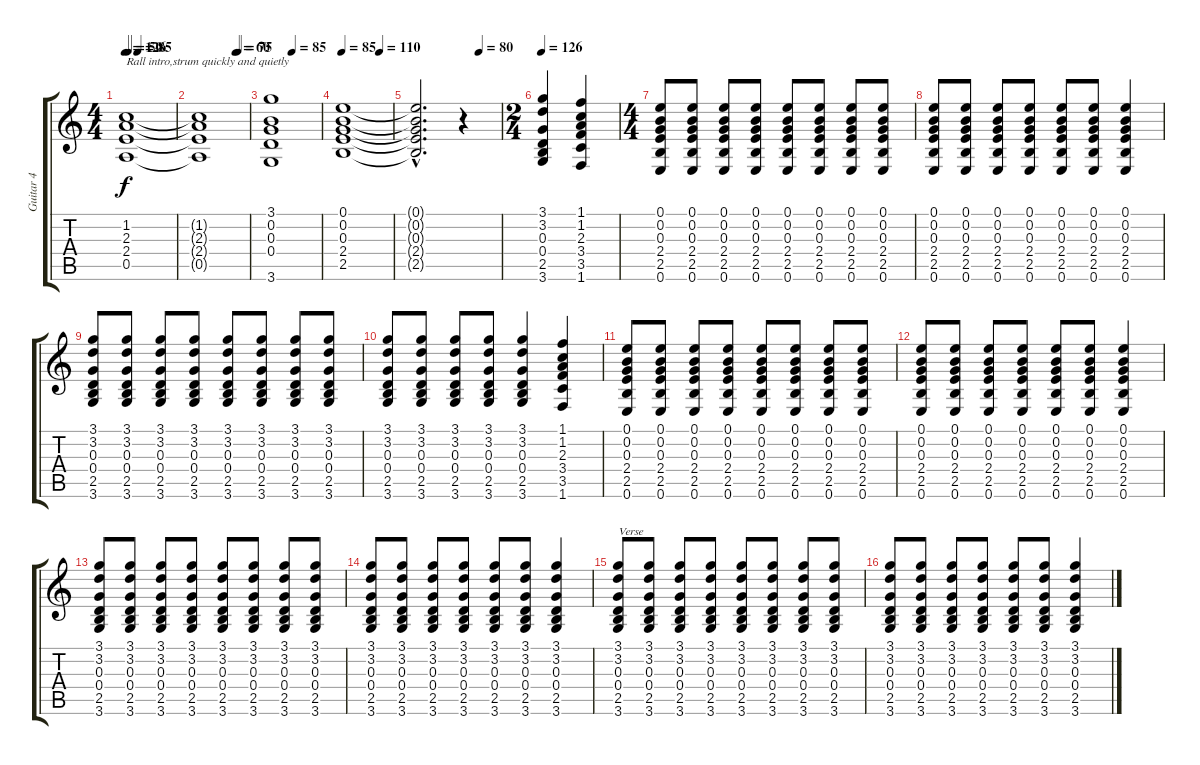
\track ("Guitar 4" "Guitar 4") {instrument acousticguitarsteel}
\staff {score tabs}
\tuning (E4 B3 G3 D3 A2 E2) {hide}
\ts (4 4)
\tempo 126
\tempo 1
\tempo (50 0.0625)
\tempo (85 0.25)
\tempo 126
\clef g2
\ks c
(1.2 2.3 2.4 0.5).1{txt "Rall intro,strum quickly and quietly" dy f instrument acousticguitarsteel} |
\tempo (60 0.75)
\tempo (75 0.7916666666666666)
(1.2{t} 2.3{t} 2.4{t} 0.5{t}).1 |
\tempo (85 0.4375)
(3.1 0.2 0.3 0.4 3.6).1 |
\tempo 85
\tempo (110 0.75)
(0.1 0.2 0.3 2.4 2.5).1 |
\tempo (80 0.75)
(0.1{hac t} 0.2{hac t} 0.3{hac t} 2.4{hac t} 2.5{hac t}).2{d} r.4 |
\ts (2 4)
\tempo 126
(3.1 3.2 0.3 0.4 2.5 3.6).4 (1.1 1.2 2.3 3.4 3.5 1.6).4 |
\ts (4 4)
(0.1 0.2 0.3 2.4 2.5 0.6).8 (0.1 0.2 0.3 2.4 2.5 0.6).8 (0.1 0.2 0.3 2.4 2.5 0.6).8 (0.1 0.2 0.3 2.4 2.5 0.6).8 (0.1 0.2 0.3 2.4 2.5 0.6).8 (0.1 0.2 0.3 2.4 2.5 0.6).8 (0.1 0.2 0.3 2.4 2.5 0.6).8 (0.1 0.2 0.3 2.4 2.5 0.6).8 |
(0.1 0.2 0.3 2.4 2.5 0.6).8 (0.1 0.2 0.3 2.4 2.5 0.6).8 (0.1 0.2 0.3 2.4 2.5 0.6).8 (0.1 0.2 0.3 2.4 2.5 0.6).8 (0.1 0.2 0.3 2.4 2.5 0.6).8 (0.1 0.2 0.3 2.4 2.5 0.6).8 (0.1 0.2 0.3 2.4 2.5 0.6).4 |
(3.1 3.2 0.3 0.4 2.5 3.6).8 (3.1 3.2 0.3 0.4 2.5 3.6).8 (3.1 3.2 0.3 0.4 2.5 3.6).8 (3.1 3.2 0.3 0.4 2.5 3.6).8 (3.1 3.2 0.3 0.4 2.5 3.6).8 (3.1 3.2 0.3 0.4 2.5 3.6).8 (3.1 3.2 0.3 0.4 2.5 3.6).8 (3.1 3.2 0.3 0.4 2.5 3.6).8 |
(3.1 3.2 0.3 0.4 2.5 3.6).8 (3.1 3.2 0.3 0.4 2.5 3.6).8 (3.1 3.2 0.3 0.4 2.5 3.6).8 (3.1 3.2 0.3 0.4 2.5 3.6).8 (3.1 3.2 0.3 0.4 2.5 3.6).4 (1.1 1.2 2.3 3.4 3.5 1.6).4 |
(0.1 0.2 0.3 2.4 2.5 0.6).8 (0.1 0.2 0.3 2.4 2.5 0.6).8 (0.1 0.2 0.3 2.4 2.5 0.6).8 (0.1 0.2 0.3 2.4 2.5 0.6).8 (0.1 0.2 0.3 2.4 2.5 0.6).8 (0.1 0.2 0.3 2.4 2.5 0.6).8 (0.1 0.2 0.3 2.4 2.5 0.6).8 (0.1 0.2 0.3 2.4 2.5 0.6).8 |
(0.1 0.2 0.3 2.4 2.5 0.6).8 (0.1 0.2 0.3 2.4 2.5 0.6).8 (0.1 0.2 0.3 2.4 2.5 0.6).8 (0.1 0.2 0.3 2.4 2.5 0.6).8 (0.1 0.2 0.3 2.4 2.5 0.6).8 (0.1 0.2 0.3 2.4 2.5 0.6).8 (0.1 0.2 0.3 2.4 2.5 0.6).4 |
(3.1 3.2 0.3 0.4 2.5 3.6).8 (3.1 3.2 0.3 0.4 2.5 3.6).8 (3.1 3.2 0.3 0.4 2.5 3.6).8 (3.1 3.2 0.3 0.4 2.5 3.6).8 (3.1 3.2 0.3 0.4 2.5 3.6).8 (3.1 3.2 0.3 0.4 2.5 3.6).8 (3.1 3.2 0.3 0.4 2.5 3.6).8 (3.1 3.2 0.3 0.4 2.5 3.6).8 |
(3.1 3.2 0.3 0.4 2.5 3.6).8 (3.1 3.2 0.3 0.4 2.5 3.6).8 (3.1 3.2 0.3 0.4 2.5 3.6).8 (3.1 3.2 0.3 0.4 2.5 3.6).8 (3.1 3.2 0.3 0.4 2.5 3.6).8 (3.1 3.2 0.3 0.4 2.5 3.6).8 (3.1 3.2 0.3 0.4 2.5 3.6).4 |
(3.1 3.2 0.3 0.4 2.5 3.6).8{txt "Verse"} (3.1 3.2 0.3 0.4 2.5 3.6).8 (3.1 3.2 0.3 0.4 2.5 3.6).8 (3.1 3.2 0.3 0.4 2.5 3.6).8 (3.1 3.2 0.3 0.4 2.5 3.6).8 (3.1 3.2 0.3 0.4 2.5 3.6).8 (3.1 3.2 0.3 0.4 2.5 3.6).8 (3.1 3.2 0.3 0.4 2.5 3.6).8 |
(3.1 3.2 0.3 0.4 2.5 3.6).8 (3.1 3.2 0.3 0.4 2.5 3.6).8 (3.1 3.2 0.3 0.4 2.5 3.6).8 (3.1 3.2 0.3 0.4 2.5 3.6).8 (3.1 3.2 0.3 0.4 2.5 3.6).8 (3.1 3.2 0.3 0.4 2.5 3.6).8 (3.1 3.2 0.3 0.4 2.5 3.6).4
